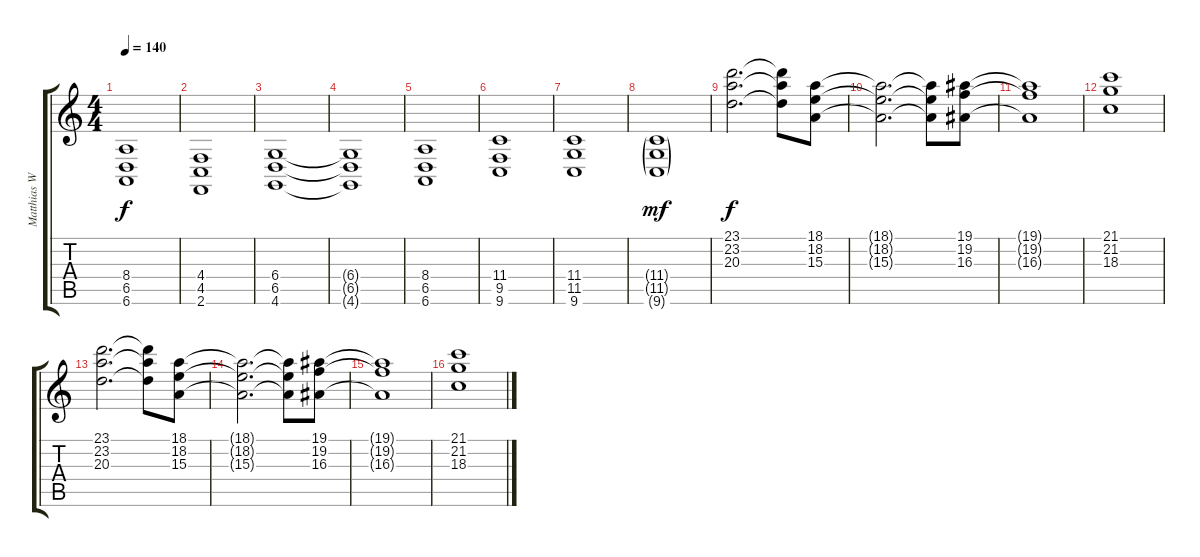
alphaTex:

\track ("Matthias Wiesner" "Matthias W") {instrument fx6goblins}
\staff {score tabs}
\tuning (Eb4 Bb3 Gb3 Db3 Ab2 Eb2) {hide}
\ts (4 4)
\tempo 140
\clef g2
\ks c
(8.4 6.5 6.6).1{dy f volume 9 instrument stringensemble1} |
(4.4 4.5 2.6).1 |
(6.4 6.5 4.6).1 |
(6.4{t} 6.5{t} 4.6{t}).1 |
(8.4 6.5 6.6).1 |
(11.4 9.5 9.6).1 |
(11.4 11.5 9.6).1 |
(11.4{g} 11.5{g} 9.6{g}).1{dy mf} |
(23.1 23.2 20.3).2{d dy f volume 8 instrument synthstrings2} (23.1{t} 23.2{t} 20.3{t}).8 (18.1 18.2 15.3).8 |
(18.1{t} 18.2{t} 15.3{t}).2{d} (18.1{t} 18.2{t} 15.3{t}).8 (19.1 19.2 16.3).8 |
(19.1{t} 19.2{t} 16.3{t}).1 |
(21.1 21.2 18.3).1 |
(23.1 23.2 20.3).2{d} (23.1{t} 23.2{t} 20.3{t}).8 (18.1 18.2 15.3).8 |
(18.1{t} 18.2{t} 15.3{t}).2{d} (18.1{t} 18.2{t} 15.3{t}).8 (19.1 19.2 16.3).8 |
(19.1{t} 19.2{t} 16.3{t}).1 |
(21.1 21.2 18.3).1
